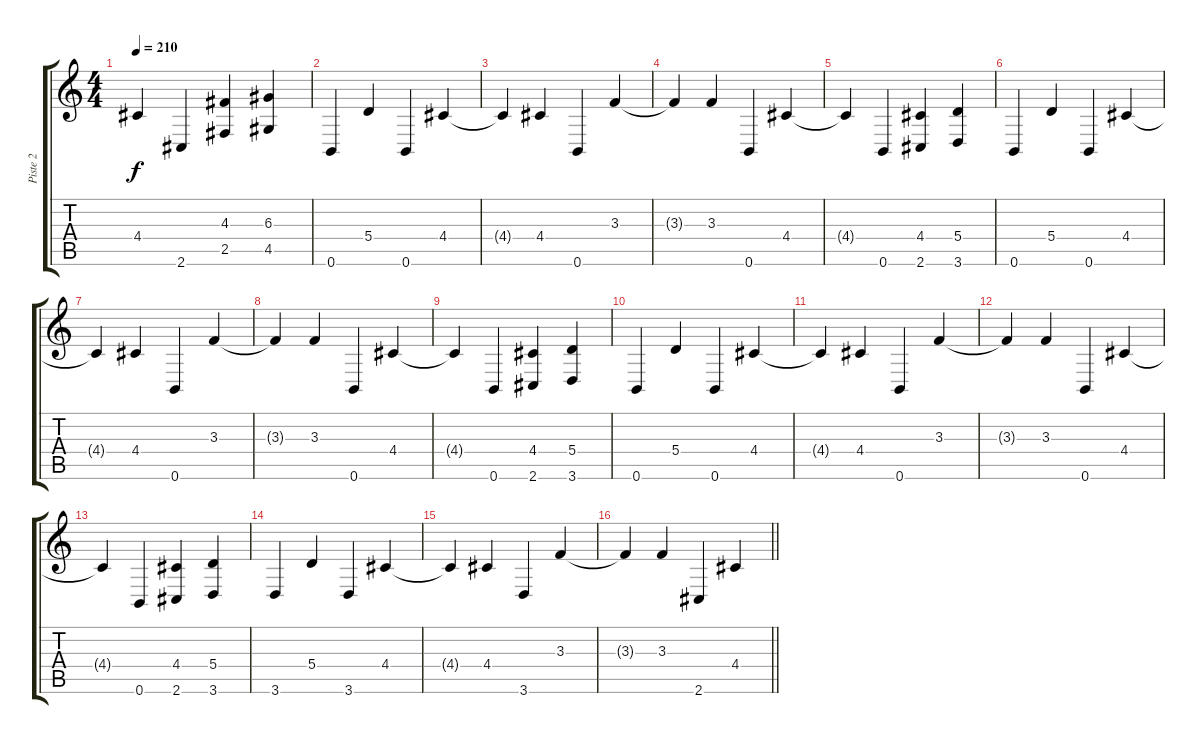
\track ("Piste 2" "Piste 2") {instrument distortionguitar}
\staff {score tabs}
\tuning (B3 Gb3 D3 A2 E2 B1) {hide}
\ts (4 4)
\tempo 210
\clef g2
\ks c
4.4{t}.4{dy f} 2.6.4 (4.3 2.5).4 (6.3 4.5).4 |
0.6.4 5.4.4 0.6.4 4.4.4 |
4.4{t}.4 4.4.4 0.6.4 3.3.4 |
3.3{t}.4 3.3.4 0.6.4 4.4.4 |
4.4{t}.4 0.6.4 (4.4 2.6).4 (5.4 3.6).4 |
0.6.4 5.4.4 0.6.4 4.4.4 |
4.4{t}.4 4.4.4 0.6.4 3.3.4 |
3.3{t}.4 3.3.4 0.6.4 4.4.4 |
4.4{t}.4 0.6.4 (4.4 2.6).4 (5.4 3.6).4 |
0.6.4 5.4.4 0.6.4 4.4.4 |
4.4{t}.4 4.4.4 0.6.4 3.3.4 |
3.3{t}.4 3.3.4 0.6.4 4.4.4 |
4.4{t}.4 0.6.4 (4.4 2.6).4 (5.4 3.6).4 |
3.6.4 5.4.4 3.6.4 4.4.4 |
4.4{t}.4 4.4.4 3.6.4 3.3.4 |
\barLineRight lightlight
3.3{t}.4 3.3.4 2.6.4 4.4.4
